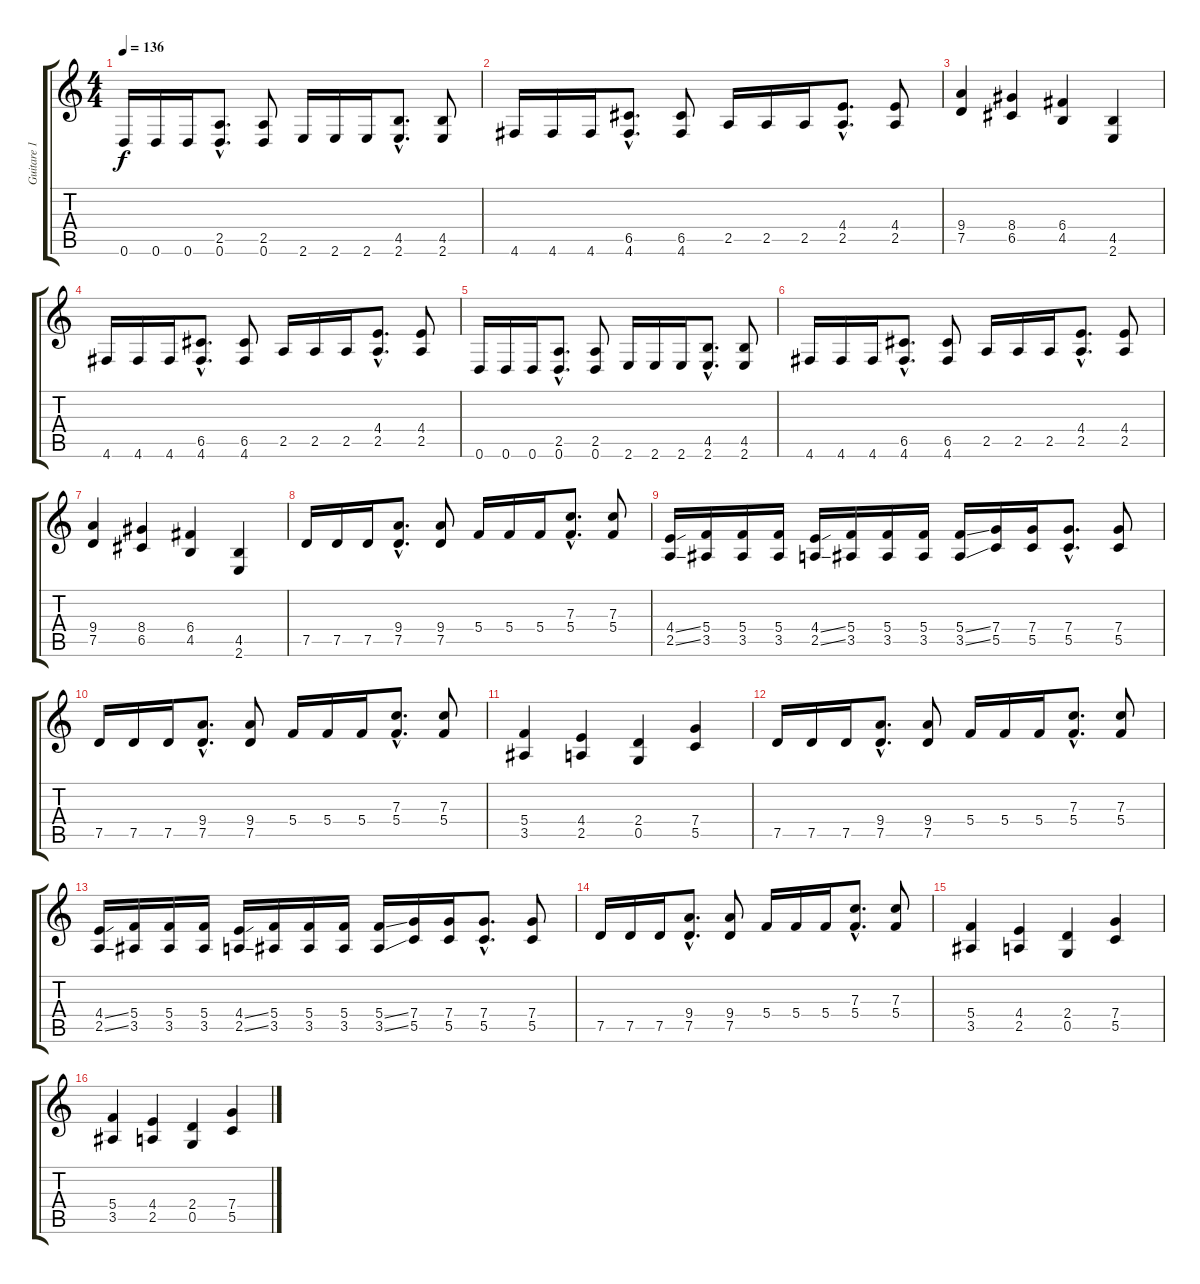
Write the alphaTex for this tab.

\track ("Guitare 1" "Guitare 1") {instrument distortionguitar}
\staff {score tabs}
\tuning (D4 A3 F3 C3 G2 D2) {hide}
\ts (4 4)
\tempo 136
\clef g2
\ks c
0.6.16{dy f} 0.6.16 0.6.16 (2.5{hac} 0.6{hac}).8{d} (2.5 0.6).8 2.6.16 2.6.16 2.6.16 (4.5{hac} 2.6{hac}).8{d} (4.5 2.6).8 |
4.6.16 4.6.16 4.6.16 (6.5{hac} 4.6{hac}).8{d} (6.5 4.6).8 2.5.16 2.5.16 2.5.16 (4.4{hac} 2.5{hac}).8{d} (4.4 2.5).8 |
(9.4 7.5).4 (8.4 6.5).4 (6.4 4.5).4 (4.5 2.6).4 |
4.6.16 4.6.16 4.6.16 (6.5{hac} 4.6{hac}).8{d} (6.5 4.6).8 2.5.16 2.5.16 2.5.16 (4.4{hac} 2.5{hac}).8{d} (4.4 2.5).8 |
0.6.16 0.6.16 0.6.16 (2.5{hac} 0.6{hac}).8{d} (2.5 0.6).8 2.6.16 2.6.16 2.6.16 (4.5{hac} 2.6{hac}).8{d} (4.5 2.6).8 |
4.6.16 4.6.16 4.6.16 (6.5{hac} 4.6{hac}).8{d} (6.5 4.6).8 2.5.16 2.5.16 2.5.16 (4.4{hac} 2.5{hac}).8{d} (4.4 2.5).8 |
(9.4 7.5).4 (8.4 6.5).4 (6.4 4.5).4 (4.5 2.6).4 |
7.5.16 7.5.16 7.5.16 (9.4{hac} 7.5{hac}).8{d} (9.4 7.5).8 5.4.16 5.4.16 5.4.16 (7.3{hac} 5.4{hac}).8{d} (7.3 5.4).8 |
(4.4{ss} 2.5{ss}).16 (5.4 3.5).16 (5.4 3.5).16 (5.4 3.5).16 (4.4{ss} 2.5{ss}).16 (5.4 3.5).16 (5.4 3.5).16 (5.4 3.5).16 (5.4{ss} 3.5{ss}).16 (7.4 5.5).16 (7.4 5.5).16 (7.4{hac} 5.5{hac}).8{d} (7.4 5.5).8 |
7.5.16 7.5.16 7.5.16 (9.4{hac} 7.5{hac}).8{d} (9.4 7.5).8 5.4.16 5.4.16 5.4.16 (7.3{hac} 5.4{hac}).8{d} (7.3 5.4).8 |
(5.4 3.5).4 (4.4 2.5).4 (2.4 0.5).4 (7.4 5.5).4 |
7.5.16 7.5.16 7.5.16 (9.4{hac} 7.5{hac}).8{d} (9.4 7.5).8 5.4.16 5.4.16 5.4.16 (7.3{hac} 5.4{hac}).8{d} (7.3 5.4).8 |
(4.4{ss} 2.5{ss}).16 (5.4 3.5).16 (5.4 3.5).16 (5.4 3.5).16 (4.4{ss} 2.5{ss}).16 (5.4 3.5).16 (5.4 3.5).16 (5.4 3.5).16 (5.4{ss} 3.5{ss}).16 (7.4 5.5).16 (7.4 5.5).16 (7.4{hac} 5.5{hac}).8{d} (7.4 5.5).8 |
7.5.16 7.5.16 7.5.16 (9.4{hac} 7.5{hac}).8{d} (9.4 7.5).8 5.4.16 5.4.16 5.4.16 (7.3{hac} 5.4{hac}).8{d} (7.3 5.4).8 |
(5.4 3.5).4 (4.4 2.5).4 (2.4 0.5).4 (7.4 5.5).4 |
(5.4 3.5).4 (4.4 2.5).4 (2.4 0.5).4 (7.4 5.5).4
